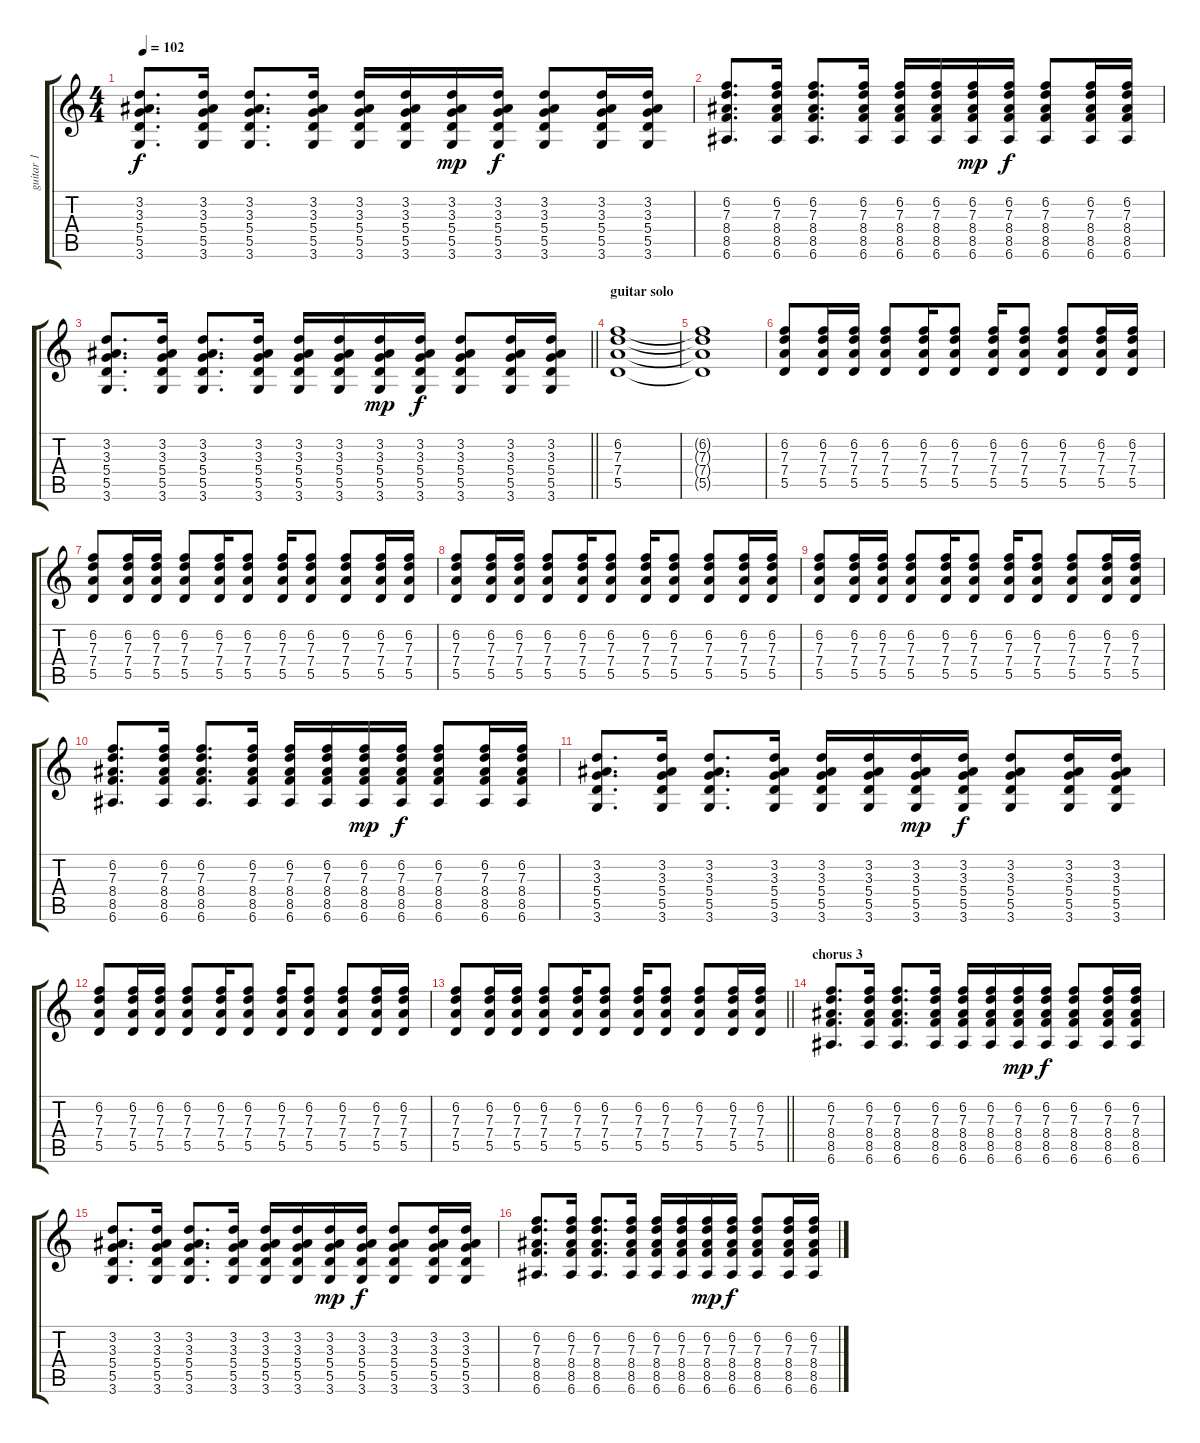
\track ("guitar 1" "guitar 1") {instrument acousticguitarsteel}
\staff {score tabs}
\tuning (E4 B3 G3 D3 A2 E2) {hide}
\ts (4 4)
\tempo 102
\clef g2
\ks c
(3.2 3.3 5.4 5.5 3.6).8{d dy f} (3.2 3.3 5.4 5.5 3.6).16 (3.2 3.3 5.4 5.5 3.6).8{d} (3.2 3.3 5.4 5.5 3.6).16 (3.2 3.3 5.4 5.5 3.6).16 (3.2 3.3 5.4 5.5 3.6).16 (3.2 3.3 5.4 5.5 3.6).16{dy mp} (3.2 3.3 5.4 5.5 3.6).16{dy f} (3.2 3.3 5.4 5.5 3.6).8 (3.2 3.3 5.4 5.5 3.6).16 (3.2 3.3 5.4 5.5 3.6).16 |
(6.2 7.3 8.4 8.5 6.6).8{d} (6.2 7.3 8.4 8.5 6.6).16 (6.2 7.3 8.4 8.5 6.6).8{d} (6.2 7.3 8.4 8.5 6.6).16 (6.2 7.3 8.4 8.5 6.6).16 (6.2 7.3 8.4 8.5 6.6).16 (6.2 7.3 8.4 8.5 6.6).16{dy mp} (6.2 7.3 8.4 8.5 6.6).16{dy f} (6.2 7.3 8.4 8.5 6.6).8 (6.2 7.3 8.4 8.5 6.6).16 (6.2 7.3 8.4 8.5 6.6).16 |
\barLineRight lightlight
(3.2 3.3 5.4 5.5 3.6).8{d} (3.2 3.3 5.4 5.5 3.6).16 (3.2 3.3 5.4 5.5 3.6).8{d} (3.2 3.3 5.4 5.5 3.6).16 (3.2 3.3 5.4 5.5 3.6).16 (3.2 3.3 5.4 5.5 3.6).16 (3.2 3.3 5.4 5.5 3.6).16{dy mp} (3.2 3.3 5.4 5.5 3.6).16{dy f} (3.2 3.3 5.4 5.5 3.6).8 (3.2 3.3 5.4 5.5 3.6).16 (3.2 3.3 5.4 5.5 3.6).16 |
\section ("" "guitar solo")
(6.2 7.3 7.4 5.5).1 |
(6.2{t} 7.3{t} 7.4{t} 5.5{t}).1 |
(6.2 7.3 7.4 5.5).8 (6.2 7.3 7.4 5.5).16 (6.2 7.3 7.4 5.5).16 (6.2 7.3 7.4 5.5).8 (6.2 7.3 7.4 5.5).16 (6.2 7.3 7.4 5.5).8 (6.2 7.3 7.4 5.5).16 (6.2 7.3 7.4 5.5).8 (6.2 7.3 7.4 5.5).8 (6.2 7.3 7.4 5.5).16 (6.2 7.3 7.4 5.5).16 |
(6.2 7.3 7.4 5.5).8 (6.2 7.3 7.4 5.5).16 (6.2 7.3 7.4 5.5).16 (6.2 7.3 7.4 5.5).8 (6.2 7.3 7.4 5.5).16 (6.2 7.3 7.4 5.5).8 (6.2 7.3 7.4 5.5).16 (6.2 7.3 7.4 5.5).8 (6.2 7.3 7.4 5.5).8 (6.2 7.3 7.4 5.5).16 (6.2 7.3 7.4 5.5).16 |
(6.2 7.3 7.4 5.5).8 (6.2 7.3 7.4 5.5).16 (6.2 7.3 7.4 5.5).16 (6.2 7.3 7.4 5.5).8 (6.2 7.3 7.4 5.5).16 (6.2 7.3 7.4 5.5).8 (6.2 7.3 7.4 5.5).16 (6.2 7.3 7.4 5.5).8 (6.2 7.3 7.4 5.5).8 (6.2 7.3 7.4 5.5).16 (6.2 7.3 7.4 5.5).16 |
(6.2 7.3 7.4 5.5).8 (6.2 7.3 7.4 5.5).16 (6.2 7.3 7.4 5.5).16 (6.2 7.3 7.4 5.5).8 (6.2 7.3 7.4 5.5).16 (6.2 7.3 7.4 5.5).8 (6.2 7.3 7.4 5.5).16 (6.2 7.3 7.4 5.5).8 (6.2 7.3 7.4 5.5).8 (6.2 7.3 7.4 5.5).16 (6.2 7.3 7.4 5.5).16 |
(6.2 7.3 8.4 8.5 6.6).8{d} (6.2 7.3 8.4 8.5 6.6).16 (6.2 7.3 8.4 8.5 6.6).8{d} (6.2 7.3 8.4 8.5 6.6).16 (6.2 7.3 8.4 8.5 6.6).16 (6.2 7.3 8.4 8.5 6.6).16 (6.2 7.3 8.4 8.5 6.6).16{dy mp} (6.2 7.3 8.4 8.5 6.6).16{dy f} (6.2 7.3 8.4 8.5 6.6).8 (6.2 7.3 8.4 8.5 6.6).16 (6.2 7.3 8.4 8.5 6.6).16 |
(3.2 3.3 5.4 5.5 3.6).8{d} (3.2 3.3 5.4 5.5 3.6).16 (3.2 3.3 5.4 5.5 3.6).8{d} (3.2 3.3 5.4 5.5 3.6).16 (3.2 3.3 5.4 5.5 3.6).16 (3.2 3.3 5.4 5.5 3.6).16 (3.2 3.3 5.4 5.5 3.6).16{dy mp} (3.2 3.3 5.4 5.5 3.6).16{dy f} (3.2 3.3 5.4 5.5 3.6).8 (3.2 3.3 5.4 5.5 3.6).16 (3.2 3.3 5.4 5.5 3.6).16 |
(6.2 7.3 7.4 5.5).8 (6.2 7.3 7.4 5.5).16 (6.2 7.3 7.4 5.5).16 (6.2 7.3 7.4 5.5).8 (6.2 7.3 7.4 5.5).16 (6.2 7.3 7.4 5.5).8 (6.2 7.3 7.4 5.5).16 (6.2 7.3 7.4 5.5).8 (6.2 7.3 7.4 5.5).8 (6.2 7.3 7.4 5.5).16 (6.2 7.3 7.4 5.5).16 |
\barLineRight lightlight
(6.2 7.3 7.4 5.5).8 (6.2 7.3 7.4 5.5).16 (6.2 7.3 7.4 5.5).16 (6.2 7.3 7.4 5.5).8 (6.2 7.3 7.4 5.5).16 (6.2 7.3 7.4 5.5).8 (6.2 7.3 7.4 5.5).16 (6.2 7.3 7.4 5.5).8 (6.2 7.3 7.4 5.5).8 (6.2 7.3 7.4 5.5).16 (6.2 7.3 7.4 5.5).16 |
\section ("" "chorus 3")
(6.2 7.3 8.4 8.5 6.6).8{d} (6.2 7.3 8.4 8.5 6.6).16 (6.2 7.3 8.4 8.5 6.6).8{d} (6.2 7.3 8.4 8.5 6.6).16 (6.2 7.3 8.4 8.5 6.6).16 (6.2 7.3 8.4 8.5 6.6).16 (6.2 7.3 8.4 8.5 6.6).16{dy mp} (6.2 7.3 8.4 8.5 6.6).16{dy f} (6.2 7.3 8.4 8.5 6.6).8 (6.2 7.3 8.4 8.5 6.6).16 (6.2 7.3 8.4 8.5 6.6).16 |
(3.2 3.3 5.4 5.5 3.6).8{d} (3.2 3.3 5.4 5.5 3.6).16 (3.2 3.3 5.4 5.5 3.6).8{d} (3.2 3.3 5.4 5.5 3.6).16 (3.2 3.3 5.4 5.5 3.6).16 (3.2 3.3 5.4 5.5 3.6).16 (3.2 3.3 5.4 5.5 3.6).16{dy mp} (3.2 3.3 5.4 5.5 3.6).16{dy f} (3.2 3.3 5.4 5.5 3.6).8 (3.2 3.3 5.4 5.5 3.6).16 (3.2 3.3 5.4 5.5 3.6).16 |
(6.2 7.3 8.4 8.5 6.6).8{d} (6.2 7.3 8.4 8.5 6.6).16 (6.2 7.3 8.4 8.5 6.6).8{d} (6.2 7.3 8.4 8.5 6.6).16 (6.2 7.3 8.4 8.5 6.6).16 (6.2 7.3 8.4 8.5 6.6).16 (6.2 7.3 8.4 8.5 6.6).16{dy mp} (6.2 7.3 8.4 8.5 6.6).16{dy f} (6.2 7.3 8.4 8.5 6.6).8 (6.2 7.3 8.4 8.5 6.6).16 (6.2 7.3 8.4 8.5 6.6).16
